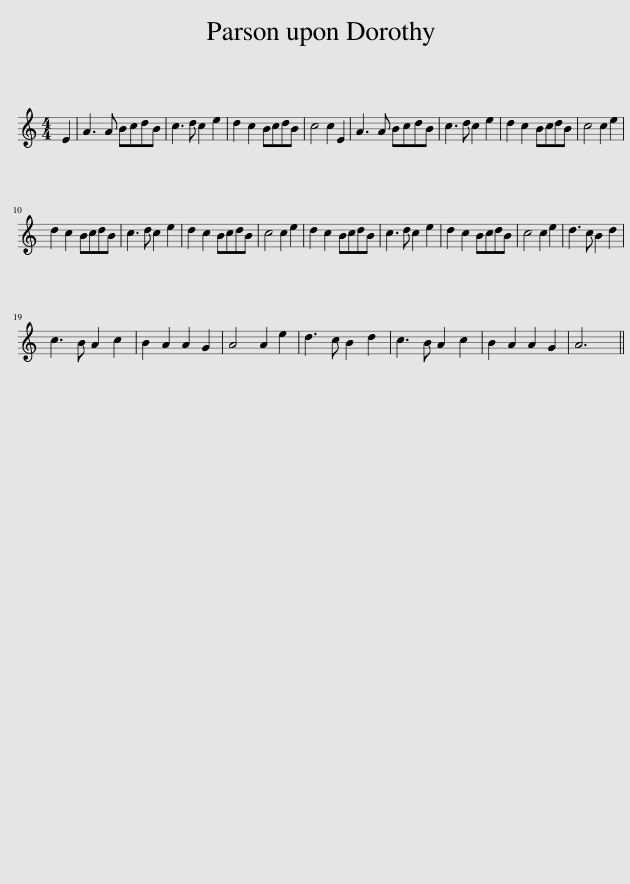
X:1
L:1/8
M:4/4
I:linebreak $
K:C
V:1 treble
V:1
 E2 | A3 A BcdB | c3 d c2 e2 | d2 c2 BcdB | c4 c2 E2 | %5
 A3 A BcdB | c3 d c2 e2 | d2 c2 BcdB | c4 c2 e2 |$ d2 c2 BcdB | %10
 c3 d c2 e2 | d2 c2 BcdB | c4 c2 e2 | d2 c2 BcdB | c3 d c2 e2 | %15
 d2 c2 BcdB | c4 c2 e2 | d3 c B2 d2 |$ c3 B A2 c2 | B2 A2 A2 G2 | %20
 A4 A2 e2 | d3 c B2 d2 | c3 B A2 c2 | B2 A2 A2 G2 | A6 || %25
